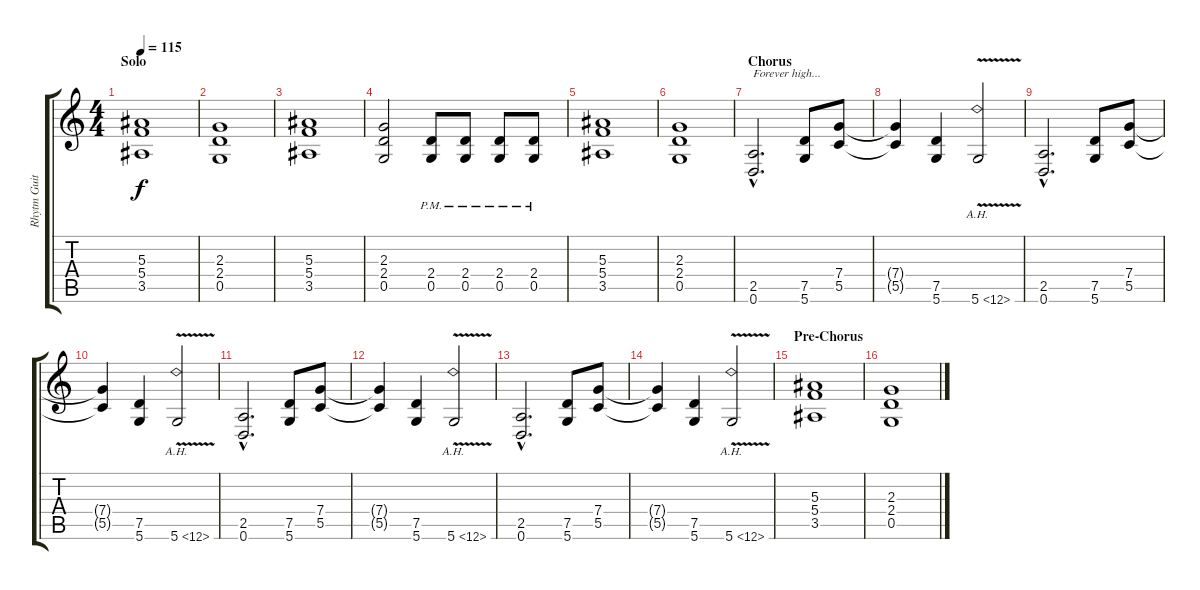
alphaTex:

\track ("Rhytm Guitar" "Rhytm Guit") {instrument distortionguitar}
\staff {score tabs}
\tuning (D4 A3 F3 C3 G2 D2) {hide}
\ts (4 4)
\section ("" "Solo")
\tempo 115
\clef g2
\ks c
(5.3 5.4 3.5).1{dy f} |
(2.3 2.4 0.5).1 |
(5.3 5.4 3.5).1 |
(2.3 2.4 0.5).2 (2.4{pm} 0.5{pm}).8 (2.4{pm} 0.5{pm}).8 (2.4{pm} 0.5{pm}).8 (2.4{pm} 0.5{pm}).8 |
(5.3 5.4 3.5).1 |
(2.3 2.4 0.5).1 |
\section ("" "Chorus")
(2.5{hac} 0.6{hac}).2{d txt "Forever high..."} (7.5 5.6).8 (7.4 5.5).8 |
(7.4{t} 5.5{t}).4 (7.5 5.6).4 5.6{ah 7 v}.2 |
(2.5{hac} 0.6{hac}).2{d} (7.5 5.6).8 (7.4 5.5).8 |
(7.4{t} 5.5{t}).4 (7.5 5.6).4 5.6{ah 7 v}.2 |
(2.5{hac} 0.6{hac}).2{d} (7.5 5.6).8 (7.4 5.5).8 |
(7.4{t} 5.5{t}).4 (7.5 5.6).4 5.6{ah 7 v}.2 |
(2.5{hac} 0.6{hac}).2{d} (7.5 5.6).8 (7.4 5.5).8 |
(7.4{t} 5.5{t}).4 (7.5 5.6).4 5.6{ah 7 v}.2 |
\section ("" "Pre-Chorus")
(5.3 5.4 3.5).1 |
(2.3 2.4 0.5).1
